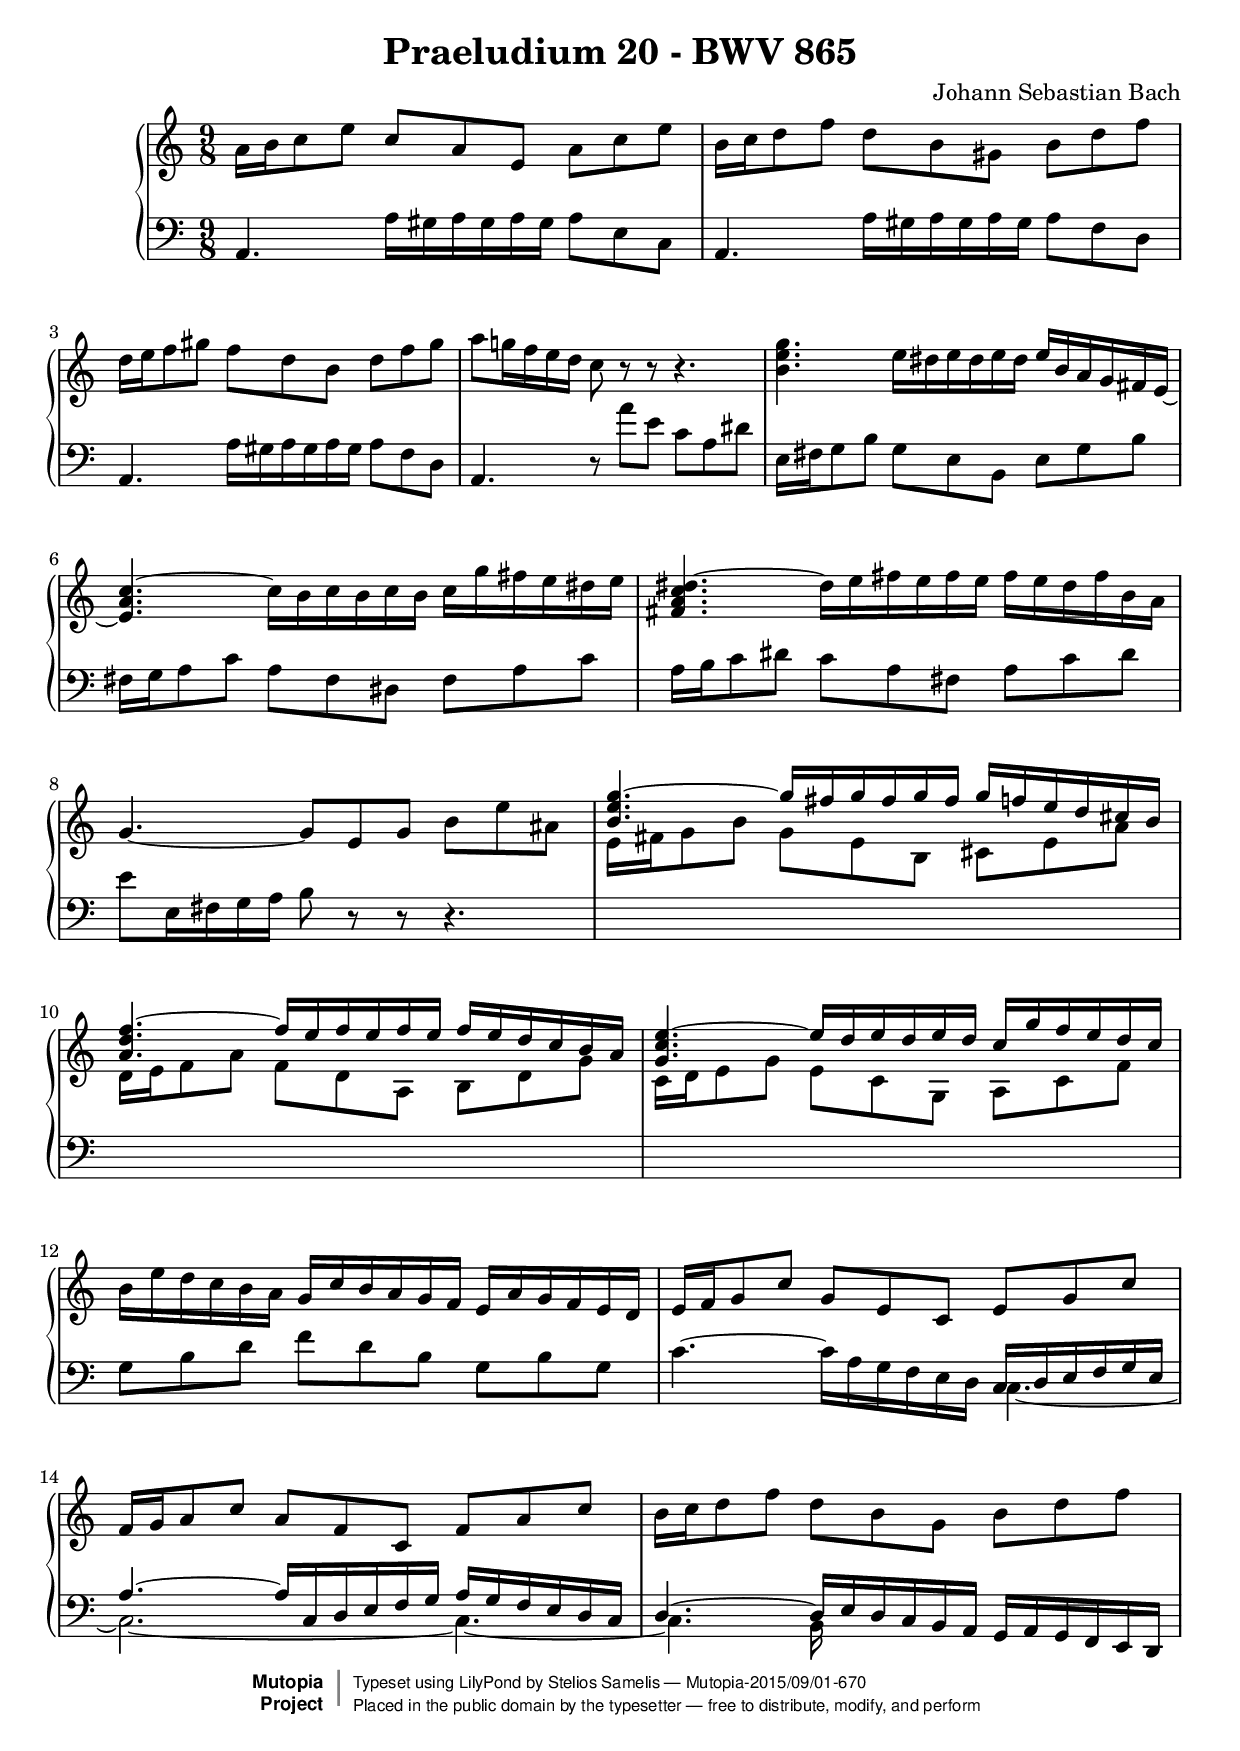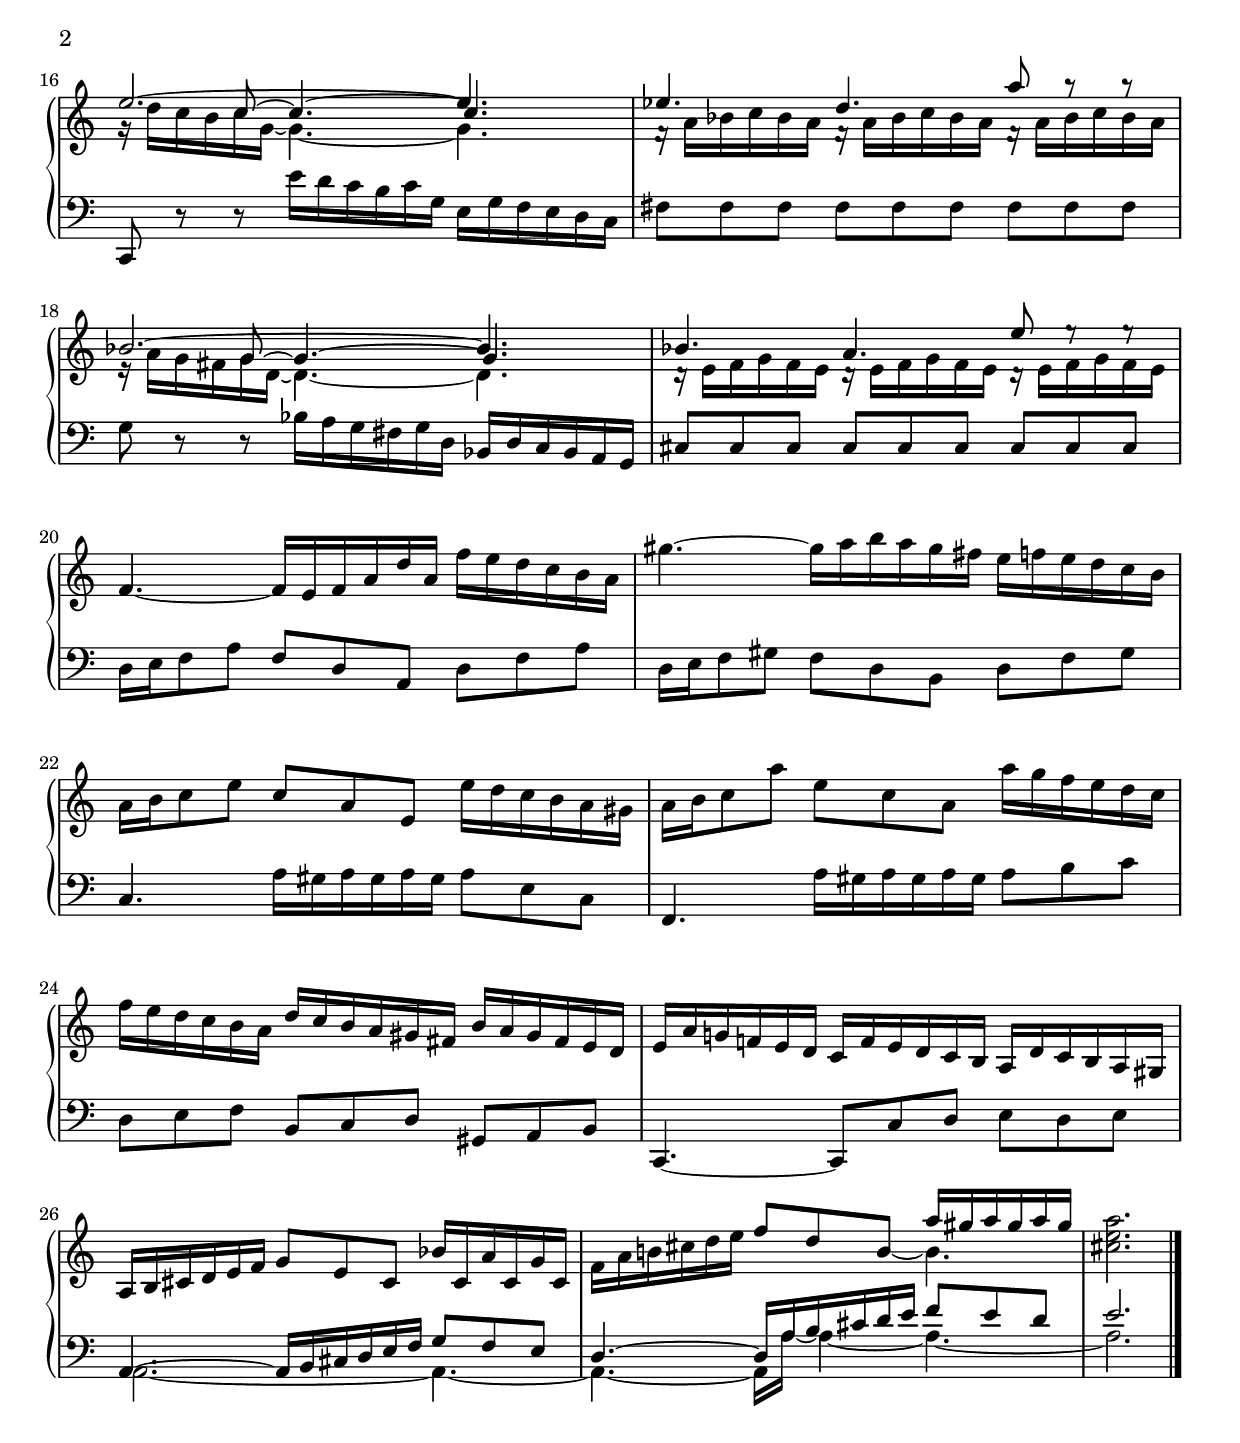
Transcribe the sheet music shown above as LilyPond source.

\version "2.18.2"

\header {
  title = "Praeludium 20 - BWV 865"
  composer = "Johann Sebastian Bach"
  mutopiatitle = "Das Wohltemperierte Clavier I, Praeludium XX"
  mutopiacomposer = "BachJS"
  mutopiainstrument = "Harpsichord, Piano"
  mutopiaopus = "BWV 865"
  date = "18th Century"
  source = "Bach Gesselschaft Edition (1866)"
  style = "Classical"
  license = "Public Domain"
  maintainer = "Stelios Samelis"
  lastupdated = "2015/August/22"

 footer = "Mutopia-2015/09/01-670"
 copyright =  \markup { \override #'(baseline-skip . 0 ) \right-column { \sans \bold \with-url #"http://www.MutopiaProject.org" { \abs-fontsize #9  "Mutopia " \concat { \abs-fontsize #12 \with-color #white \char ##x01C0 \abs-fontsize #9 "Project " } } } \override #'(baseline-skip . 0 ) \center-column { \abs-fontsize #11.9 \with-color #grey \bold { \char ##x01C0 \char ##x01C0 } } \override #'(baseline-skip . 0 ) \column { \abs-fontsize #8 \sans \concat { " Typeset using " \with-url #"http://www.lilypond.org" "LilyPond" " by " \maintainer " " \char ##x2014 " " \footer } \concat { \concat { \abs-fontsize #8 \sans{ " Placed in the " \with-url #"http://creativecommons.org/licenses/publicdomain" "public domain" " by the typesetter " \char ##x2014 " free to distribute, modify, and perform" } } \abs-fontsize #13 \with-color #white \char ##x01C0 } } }
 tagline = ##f
}

\score {

 \context GrandStaff
 <<
 \context Staff = "up" {
 \clef treble
 \key a \minor
 \time 9/8
 a'16 b' c''8 e'' c'' a' e' a' c'' e'' b'16 c'' d''8 f'' d'' b' gis' b' d'' f''
 d''16 e'' f''8 gis'' f'' d'' b' d'' f'' gis'' a''8 g''!16 f'' e'' d'' c''8 r r r4.
 <b' e'' g''>4. e''16 dis'' e'' dis'' e'' dis'' e'' b' a' g' fis' e' ~ <e' a' c''>4. ~ c''16 b' c'' b' c'' b' c'' g'' fis'' e'' dis'' e''
 <fis' a' c'' dis''>4. ~ dis''16 e'' fis'' e'' fis'' e'' fis'' e'' dis'' fis'' b' a' g'4. ~ g'8 e' g' b' e'' ais'
 << { <b' e'' g''>4. ~ g''16 fis'' g'' fis'' g'' fis'' g'' f'' e'' d'' cis'' b'
 <a' d'' f''>4. ~ f''16 e'' f'' e'' f'' e'' f'' e'' d'' c'' b' a' <g' c'' e''>4. ~ e''16 d'' e'' d'' e'' d'' c'' g'' f'' e'' d'' c'' } \\
 { e'16 fis' g'8 b' g' e' b cis' e' a' d'16 e' f'8 a' f' d' a b d' g' c'16 d' e'8 g' e' c' g a c' f' } >>
 b'16 e'' d'' c'' b' a' g' c'' b' a' g' f' e' a' g' f' e' d'
 e'16 f' g'8 c'' g' e' c' e' g' c'' f'16 g' a'8 c'' a' f' c' f' a' c'' b'16 c'' d''8 f'' d'' b' g' b' d'' f''
 << { e''2. ~ e''4. } \\ { g'16\rest d''16 c'' b' c'' g' ~ g'4. ~ g'4. } \\ { s4 c''8 ~ c''4. ~ c''4. } >>
 << { ees''4. d''4. a''8 a''8\rest a''8\rest } \\
 { f'16\rest a' bes' c'' bes' a' f'\rest a' bes' c'' bes' a' f'\rest a' bes' c'' bes' a' } >>
 << { bes'2. ~ bes'4. } \\ { e'16\rest a'16 g' fis' g' d' ~ d'4. ~ d'4. } \\ { s4 g'8 ~ g'4. ~ g'4. } >>
 << { bes'4. a'4. e''8 e''\rest e''\rest } \\ { d'16\rest e' f' g' f' e' d'\rest e' f' g' f' e' d'\rest e' f' g' f' e' } >>
 f'4. ~ f'16 e' f' a' d'' a' f'' e'' d'' c'' b' a' gis''4. ~ gis''16 a'' b'' a'' gis'' fis'' e'' f'' e'' d'' c'' b'
 a'16 b' c''8 e'' c'' a' e' e''16 d'' c'' b' a' gis' a'16 b' c''8 a'' e'' c'' a' a''16 g'' f'' e'' d'' c''
 f''16 e'' d'' c'' b' a' d'' c'' b' a' gis' fis' b' a' gis' fis' e' d' e' a' g'! f'! e' d' c' f' e' d' c' b a d' c' b a gis
 a16 b cis' d' e' f' g'8 e' cis' bes'16 cis' a' cis' g' cis' f'16 a' b'! cis'' d'' e''
 << { s4. a''16 gis'' a'' gis'' a'' gis'' } \\ { \stemUp f''8 d'' b' ~ \stemDown b'4. } >> <cis'' e'' a''>2.
 \bar "|."
}

 \context Staff = "down" {
 \clef bass
 \key a \minor
 \time 9/8
 a,4. a16 gis a gis a gis a8 e c a,4. a16 gis a gis a gis a8 f d a,4. a16 gis a gis a gis a8 f d a,4. r8 a' e' c'8 a dis'
 e16 fis g8 b g e b, e g b fis16 g a8 c' a fis dis fis a c'
 a16 b c'8 dis' c' a fis a c' dis' e' e16 fis g a b8 r r r4. s1 s8 s1 s8 s1 s8 g8 b d' f' d' b g b g
 c'4. ~ c'16 a g f e d << { c16 d e f g e a4. ~ a16 c d e f g a g f e d c d4. ~ d16 e d c b, a, g, a, g, f, e, d, } \\
 { c4. ~ c2. ~ c4. ~ c4. b,16 s16 s8 s2  } >> c,8 r r e'16 d' c' b c' g e g f e d c
 fis8 fis fis fis fis fis fis fis fis g r r bes16 a g fis g d bes, d c bes, a, g, cis8 cis cis cis cis cis cis cis cis
 d16 e f8 a f d a, d f a d16 e f8 gis f d b, d f gis
 c4. a16 gis a gis a gis a8 e c f,4. a16 gis a gis a gis a8 b c' d8 e f b, c d gis, a, b, c,4. ~ c,8 c d e d e
 << { a,4. ~ a,16 b, cis d e f g8 f e d4. ~ d16 a b cis' d' e' f'8 e' d' e'2. } \\
 { a,2. ~ a,4. ~ a,4. ~ a,16 a ~ a4 ~ a4. ~ a2. } >>
 \bar "|."
}
>>

 \layout {
   \context {
   }
 }

 
  \midi {
    \tempo 4 = 106
    }



}
